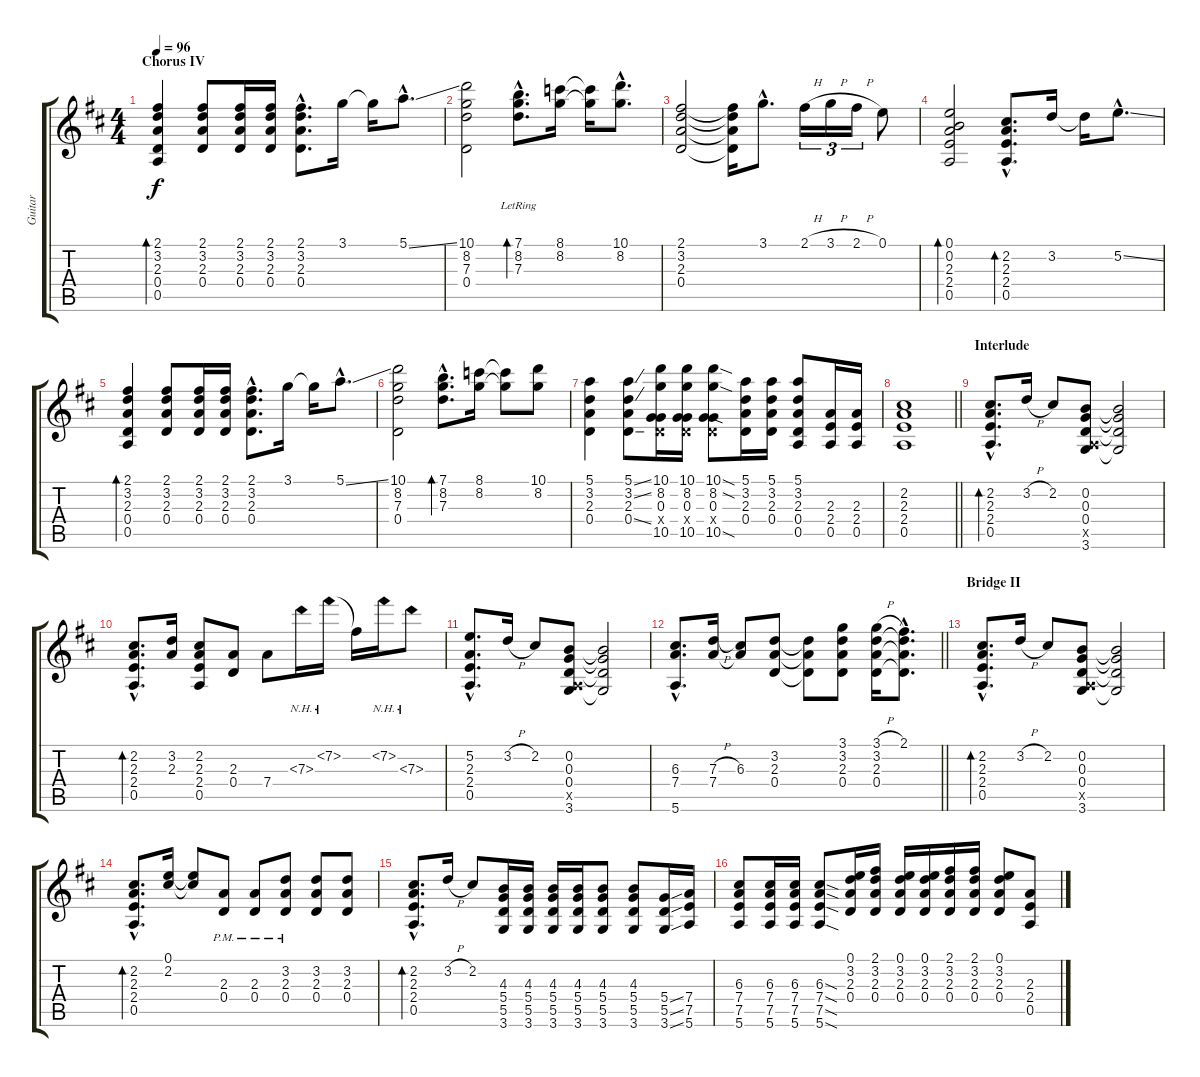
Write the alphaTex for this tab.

\track ("Guitar" "Guitar") {instrument overdrivenguitar}
\staff {score tabs}
\tuning (E4 B3 G3 D3 A2 E2) {hide}
\ts (4 4)
\section ("" "Chorus IV")
\tempo 96
\clef g2
\ks d
(2.1 3.2 2.3 0.4 0.5).4{bd 240 dy f} (2.1 3.2 2.3 0.4).8 (2.1 3.2 2.3 0.4).16 (2.1 3.2 2.3 0.4).16 (2.1{hac} 3.2{hac} 2.3{hac} 0.4{hac}).8{d} 3.1.16 3.1{t}.16 5.1{ss hac}.8{d} |
(10.1 8.2 7.3 0.4).2 (7.1{hac} 8.2{hac lr} 7.3{hac lr}).8{d bd 240} (8.1 8.2).16 (8.1{t} 8.2{t}).16 (10.1{hac} 8.2{hac}).8{d} |
(2.1 3.2 2.3 0.4).2 (2.1{t} 3.2{t} 2.3{t} 0.4{t}).16 3.1{hac}.8{d} 2.1{h}.16{tu (3 2)} 3.1{h}.16{tu (3 2)} 2.1{h}.16{tu (3 2)} 0.1.8 |
(0.1 0.2 2.3 2.4 0.5).2{bd 240} (2.2{hac} 2.3{hac} 2.4{hac} 0.5{hac}).8{d bd 240} 3.2.16 3.2{t}.16 5.2{ss hac}.8{d} |
(2.1 3.2 2.3 0.4 0.5).4{bd 240} (2.1 3.2 2.3 0.4).8 (2.1 3.2 2.3 0.4).16 (2.1 3.2 2.3 0.4).16 (2.1{hac} 3.2{hac} 2.3{hac} 0.4{hac}).8{d} 3.1.16 3.1{t}.16 5.1{ss hac}.8{d} |
(10.1 8.2 7.3 0.4).2 (7.1{hac} 8.2{hac} 7.3{hac}).8{d bd 240} (8.1 8.2).16 (8.1{t} 8.2{t}).8 (10.1 8.2).8 |
(5.1 3.2 2.3 0.4).4 (5.1{ss} 3.2{ss} 2.3 0.4{ss}).8 (10.1 8.2 0.3 0.4{x} 10.5).16 (10.1 8.2 0.3 0.4{x} 10.5).16 (10.1{sod} 8.2{sod} 0.3 0.4{x} 10.5{sod}).8 (5.1 3.2 2.3 0.4).16 (5.1 3.2 2.3 0.4).16 (5.1 3.2 2.3 0.4 0.5).8 (2.3 2.4 0.5).16 (2.3 2.4 0.5).16 |
\barLineRight lightlight
(2.2 2.3 2.4 0.5).1 |
\section ("" "Interlude")
(2.2{hac} 2.3{hac} 2.4{hac} 0.5{hac}).8{d bd 240} 3.2{h}.16 2.2.8 (0.2 0.3 0.4 0.5{x} 3.6).8 (0.2{t} 0.3{t} 0.4{t} 3.6{t}).2 |
(2.2{hac} 2.3{hac} 2.4{hac} 0.5{hac}).8{d bd 240} (3.2 2.3).16 (2.2 2.3 2.4 0.5).8 (2.3 0.4).8 7.4.8 7.3{nh}.16 7.2{nh}.16 7.2{t}.16 7.2{nh}.16 7.3{nh}.8 |
(5.2{hac} 2.3{hac} 2.4{hac} 0.5{hac}).8{d} 3.2{h}.16 2.2.8 (0.2 0.3 0.4 0.5{x} 3.6).8 (0.2{t} 0.3{t} 0.4{t} 3.6{t}).2 |
\barLineRight lightlight
(6.3{hac} 7.4{hac} 5.6{hac}).8{d} (7.3{h} 7.4).16 (6.3 7.4{t}).8 (3.2 2.3 0.4).8 (3.2{t} 2.3{t} 0.4{t}).8 (3.1 3.2 2.3 0.4).8 (3.1{h} 3.2 2.3 0.4).16 (2.1{hac} 3.2{hac t} 2.3{hac t} 0.4{hac t}).8{d} |
\section ("" "Bridge II")
(2.2{hac} 2.3{hac} 2.4{hac} 0.5{hac}).8{d bd 240} 3.2{h}.16 2.2.8 (0.2 0.3 0.4 0.5{x} 3.6).8 (0.2{t} 0.3{t} 0.4{t} 3.6{t}).2 |
(2.2{hac} 2.3{hac} 2.4{hac} 0.5{hac}).8{d bd 240} (0.1 2.2).16 (0.1{t} 2.2{t}).8 (2.3{pm} 0.4{pm}).8 (2.3{pm} 0.4{pm}).8 (3.2{pm} 2.3{pm} 0.4{pm}).8 (3.2 2.3 0.4).8 (3.2 2.3 0.4).8 |
(2.2{hac} 2.3{hac} 2.4{hac} 0.5{hac}).8{d bd 240} 3.2{h}.16 2.2.8 (4.3 5.4 5.5 3.6).16 (4.3 5.4 5.5 3.6).16 (4.3 5.4 5.5 3.6).16 (4.3 5.4 5.5 3.6).16 (4.3 5.4 5.5 3.6).8 (4.3 5.4 5.5 3.6).8 (5.4{ss} 5.5{ss} 3.6{ss}).16 (7.4 7.5 5.6).16 |
(6.3 7.4 7.5 5.6).8 (6.3 7.4 7.5 5.6).16 (6.3 7.4 7.5 5.6).16 (6.3{sod} 7.4{sod} 7.5{sod} 5.6{sod}).8 (0.1 3.2 2.3 0.4).16 (2.1 3.2 2.3 0.4).16 (0.1 3.2 2.3 0.4).16 (0.1 3.2 2.3 0.4).16 (2.1 3.2 2.3 0.4).16 (2.1 3.2 2.3 0.4).16 (0.1 3.2 2.3 0.4).8 (2.3 2.4 0.5).8
